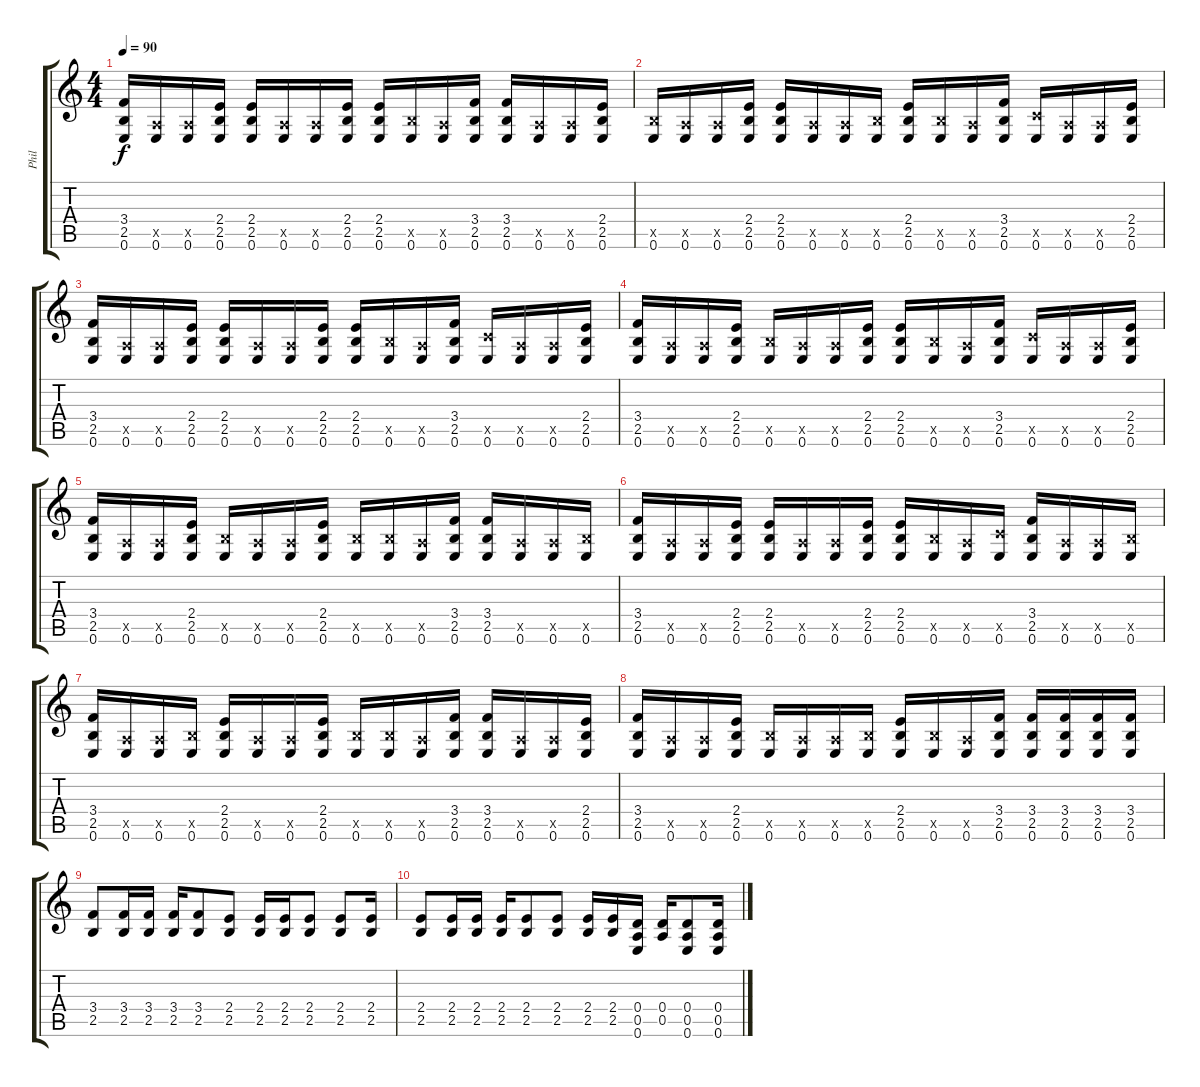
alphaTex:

\track ("Phil" "Phil") {instrument distortionguitar}
\staff {score tabs}
\tuning (E4 B3 G3 D3 A2 E2) {hide}
\ts (4 4)
\tempo 90
\clef g2
\ks c
(3.4 2.5 0.6).16{dy f} (0.5{x} 0.6).16 (0.5{x} 0.6).16 (2.4 2.5 0.6).16 (2.4 2.5 0.6).16 (0.5{x} 0.6).16 (0.5{x} 0.6).16 (2.4 2.5 0.6).16 (2.4 2.5 0.6).16 (2.5{x} 0.6).16 (0.5{x} 0.6).16 (3.4 2.5 0.6).16 (3.4 2.5 0.6).16 (0.5{x} 0.6).16 (0.5{x} 0.6).16 (2.4 2.5 0.6).16 |
(2.5{x} 0.6).16 (0.5{x} 0.6).16 (0.5{x} 0.6).16 (2.4 2.5 0.6).16 (2.4 2.5 0.6).16 (0.5{x} 0.6).16 (0.5{x} 0.6).16 (2.5{x} 0.6).16 (2.4 2.5 0.6).16 (2.5{x} 0.6).16 (0.5{x} 0.6).16 (3.4 2.5 0.6).16 (3.5{x} 0.6).16 (0.5{x} 0.6).16 (0.5{x} 0.6).16 (2.4 2.5 0.6).16 |
(3.4 2.5 0.6).16 (0.5{x} 0.6).16 (0.5{x} 0.6).16 (2.4 2.5 0.6).16 (2.4 2.5 0.6).16 (0.5{x} 0.6).16 (0.5{x} 0.6).16 (2.4 2.5 0.6).16 (2.4 2.5 0.6).16 (2.5{x} 0.6).16 (0.5{x} 0.6).16 (3.4 2.5 0.6).16 (3.5{x} 0.6).16 (0.5{x} 0.6).16 (0.5{x} 0.6).16 (2.4 2.5 0.6).16 |
(3.4 2.5 0.6).16 (0.5{x} 0.6).16 (0.5{x} 0.6).16 (2.4 2.5 0.6).16 (2.5{x} 0.6).16 (0.5{x} 0.6).16 (0.5{x} 0.6).16 (2.4 2.5 0.6).16 (2.4 2.5 0.6).16 (2.5{x} 0.6).16 (0.5{x} 0.6).16 (3.4 2.5 0.6).16 (3.5{x} 0.6).16 (0.5{x} 0.6).16 (0.5{x} 0.6).16 (2.4 2.5 0.6).16 |
(3.4 2.5 0.6).16 (0.5{x} 0.6).16 (0.5{x} 0.6).16 (2.4 2.5 0.6).16 (2.5{x} 0.6).16 (0.5{x} 0.6).16 (0.5{x} 0.6).16 (2.4 2.5 0.6).16 (2.5{x} 0.6).16 (2.5{x} 0.6).16 (0.5{x} 0.6).16 (3.4 2.5 0.6).16 (3.4 2.5 0.6).16 (0.5{x} 0.6).16 (0.5{x} 0.6).16 (2.5{x} 0.6).16 |
(3.4 2.5 0.6).16 (0.5{x} 0.6).16 (0.5{x} 0.6).16 (2.4 2.5 0.6).16 (2.4 2.5 0.6).16 (0.5{x} 0.6).16 (0.5{x} 0.6).16 (2.4 2.5 0.6).16 (2.4 2.5 0.6).16 (2.5{x} 0.6).16 (0.5{x} 0.6).16 (3.5{x} 0.6).16 (3.4 2.5 0.6).16 (0.5{x} 0.6).16 (0.5{x} 0.6).16 (2.5{x} 0.6).16 |
(3.4 2.5 0.6).16 (0.5{x} 0.6).16 (0.5{x} 0.6).16 (2.5{x} 0.6).16 (2.4 2.5 0.6).16 (0.5{x} 0.6).16 (0.5{x} 0.6).16 (2.4 2.5 0.6).16 (2.5{x} 0.6).16 (2.5{x} 0.6).16 (0.5{x} 0.6).16 (3.4 2.5 0.6).16 (3.4 2.5 0.6).16 (0.5{x} 0.6).16 (0.5{x} 0.6).16 (2.4 2.5 0.6).16 |
(3.4 2.5 0.6).16 (0.5{x} 0.6).16 (0.5{x} 0.6).16 (2.4 2.5 0.6).16 (2.5{x} 0.6).16 (0.5{x} 0.6).16 (0.5{x} 0.6).16 (2.5{x} 0.6).16 (2.4 2.5 0.6).16 (2.5{x} 0.6).16 (0.5{x} 0.6).16 (3.4 2.5 0.6).16 (3.4 2.5 0.6).16 (3.4 2.5 0.6).16 (3.4 2.5 0.6).16 (3.4 2.5 0.6).16 |
(3.4 2.5).8{balance 16} (3.4 2.5).16 (3.4 2.5).16 (3.4 2.5).16 (3.4 2.5).8 (2.4 2.5).8 (2.4 2.5).16 (2.4 2.5).16 (2.4 2.5).8 (2.4 2.5).8 (2.4 2.5).16 |
(2.4 2.5).8 (2.4 2.5).16 (2.4 2.5).16 (2.4 2.5).16 (2.4 2.5).8 (2.4 2.5).8 (2.4 2.5).16 (2.4 2.5).16 (0.4 0.5 0.6).16 (0.4 0.5).16 (0.4 0.5 0.6).8 (0.4 0.5 0.6).16
